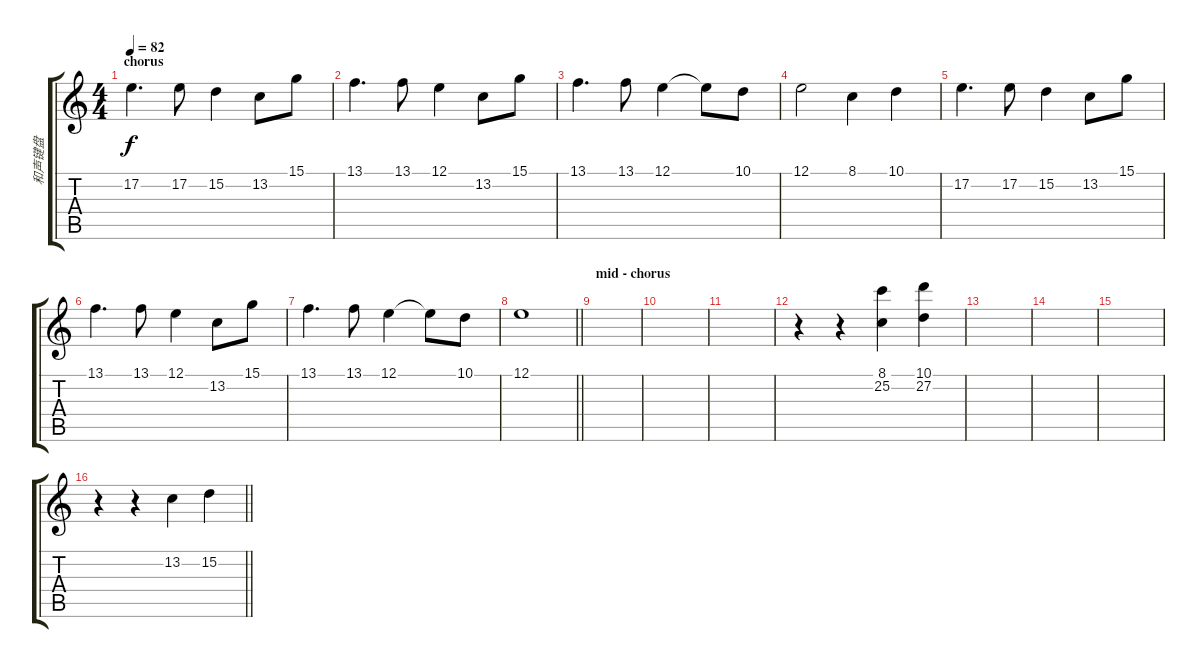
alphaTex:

\track ("和声键盘" "和声键盘") {instrument stringensemble2}
\staff {score tabs}
\tuning (E4 B3 G3 D3 A2 E2) {hide}
\ts (4 4)
\section ("" "chorus")
\tempo 82
\clef g2
\ks c
17.2.4{d dy f} 17.2.8 15.2.4 13.2.8 15.1.8 |
13.1.4{d} 13.1.8 12.1.4 13.2.8 15.1.8 |
13.1.4{d} 13.1.8 12.1.4 12.1{t}.8 10.1.8 |
12.1.2 8.1.4 10.1.4 |
17.2.4{d} 17.2.8 15.2.4 13.2.8 15.1.8 |
13.1.4{d} 13.1.8 12.1.4 13.2.8 15.1.8 |
13.1.4{d} 13.1.8 12.1.4 12.1{t}.8 10.1.8 |
\barLineRight lightlight
12.1.1 |
\section ("" "mid - chorus")
|
|
|
r.4 r.4 (8.1 25.2).4 (10.1 27.2).4 |
|
|
|
\barLineRight lightlight
r.4 r.4 13.2.4 15.2.4
